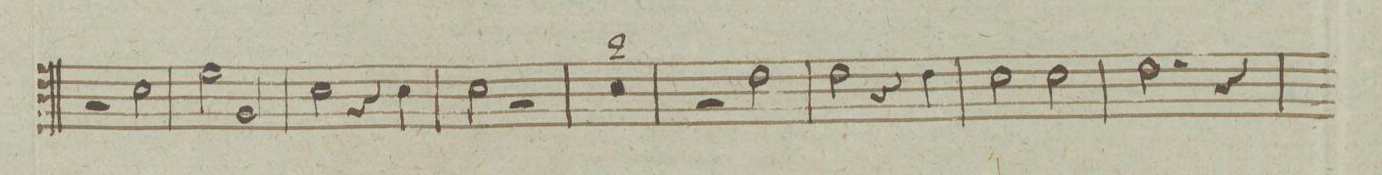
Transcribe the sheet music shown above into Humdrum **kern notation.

**kern	**dynam
*I"Cornu. Primo in F.	*
*clefG2	*
*k[]	*
*met(c)	*
*M4/4	*
2r	.
2cc\	.
=77	=77
2ee\	.
2g/	.
=78	=78
2cc\	.
4r	.
4cc\	.
=79	=79
2cc\	.
2r	.
=80	=80
0r	.
=81	=81
=82	=82
2r	.
2dd\	.
=83	=83
2dd\	.
4r	.
4dd\	.
=84	=84
2cc\	.
2cc\	.
=85	=85
2.dd\	.
4r	.
=86	=86
*-	*-
